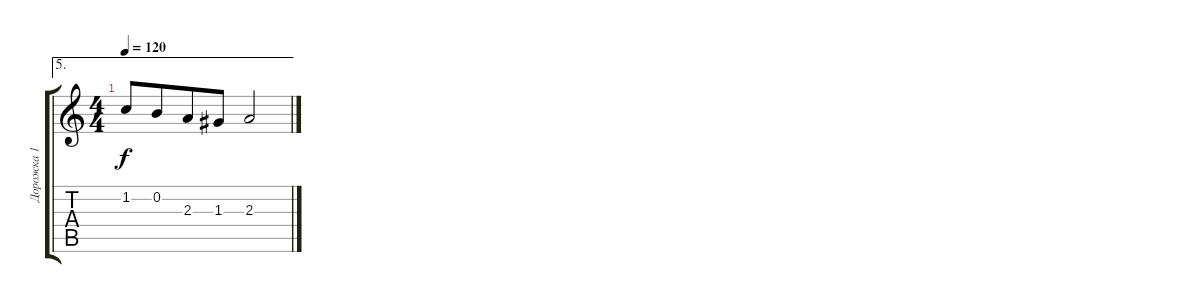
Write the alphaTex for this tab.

\track ("Дорожка 1" "Дорожка 1") {instrument electricguitarjazz}
\staff {score tabs}
\tuning (E4 B3 G3 D3 A2 E2) {hide}
\ae 5
\ts (4 4)
\tempo 120
\clef g2
\ks aminor
1.2.8{dy f} 0.2.8{beam merge} 2.3.8 1.3.8 2.3.2
